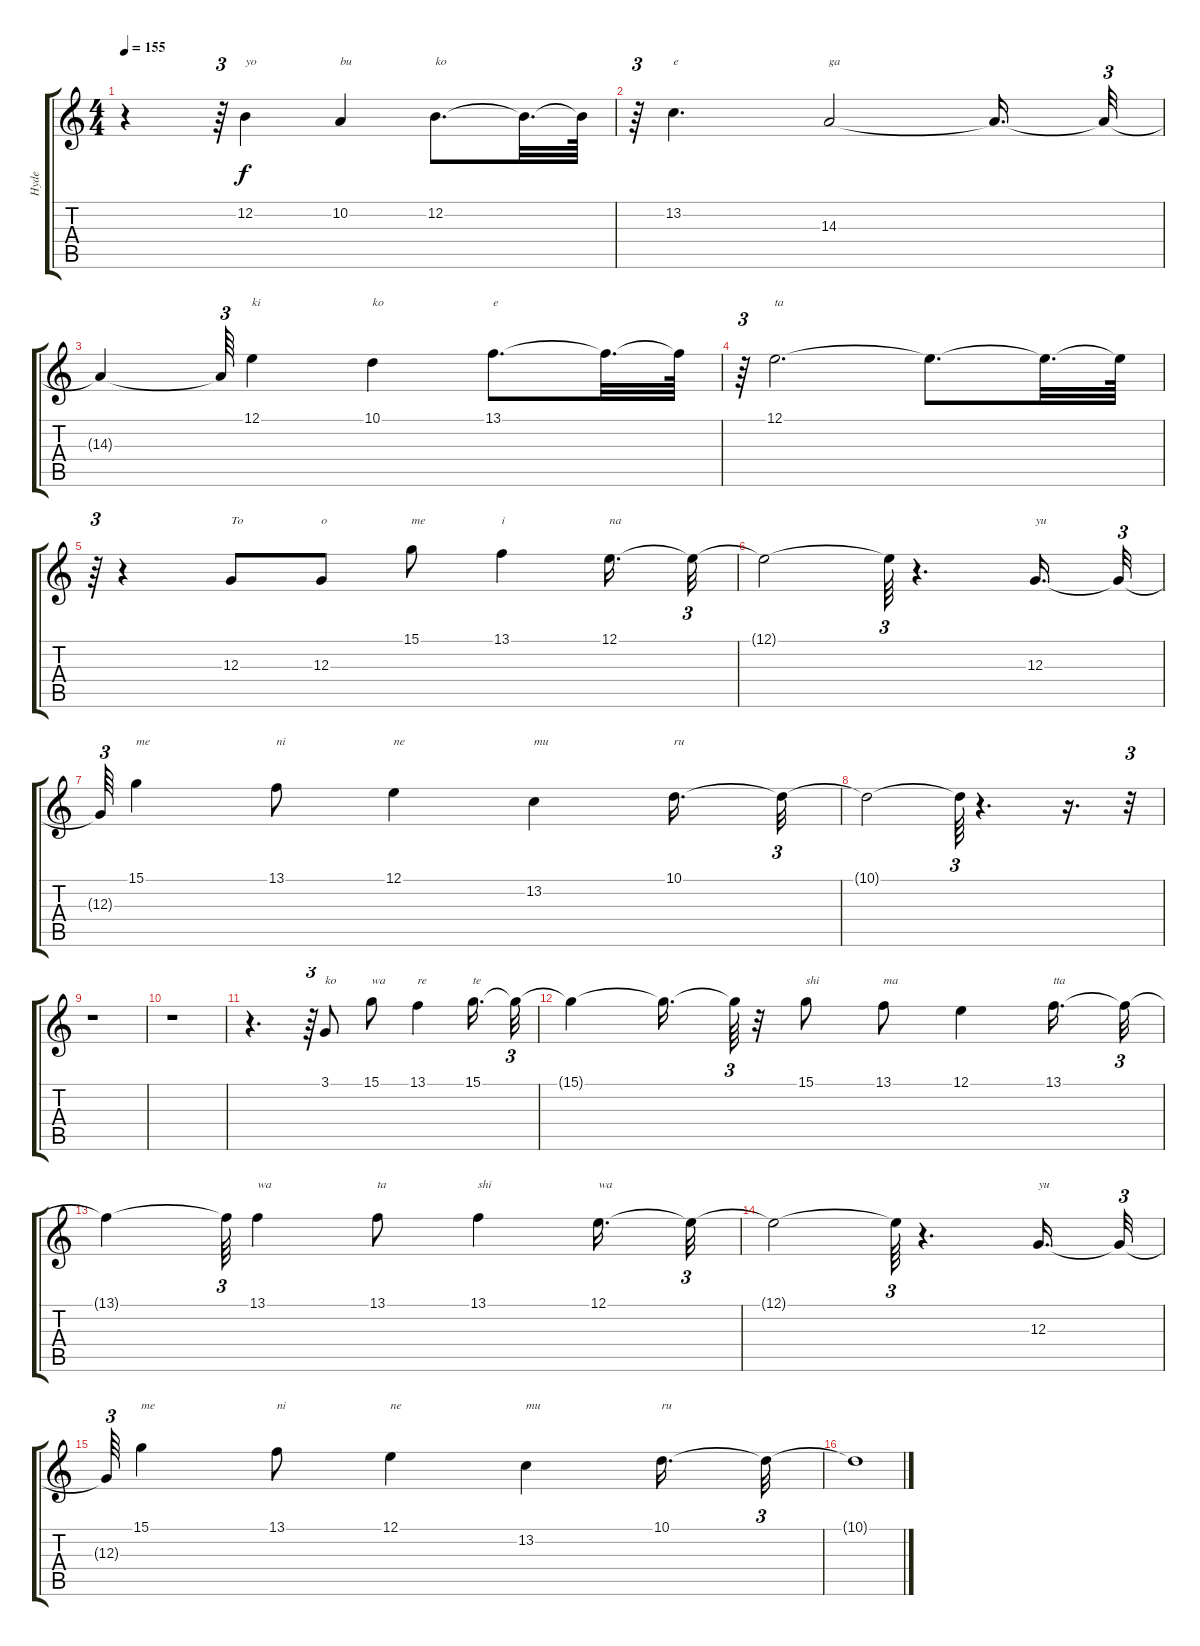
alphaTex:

\track ("Hyde" "Hyde") {instrument flute}
\staff {score tabs}
\tuning (E4 B3 G3 D3 A2 E2) {hide}
\ts (4 4)
\tempo 155
\clef g2
\ks c
r.4{dy f} r.64{tu (3 2)} 12.2.4{txt "yo"} 10.2.4{txt "bu"} 12.2.8{d txt "ko"} 12.2{t}.32{d} 12.2{t}.64 |
r.64{tu (3 2)} 13.2.4{d txt "e"} 14.3.2{txt "ga"} 14.3{t}.16{d} 14.3{t}.32{tu (3 2)} |
14.3{t}.4 14.3{t}.64{tu (3 2)} 12.1.4{txt "ki"} 10.1.4{txt "ko"} 13.1.8{d txt "e"} 13.1{t}.32{d} 13.1{t}.64 |
r.64{tu (3 2)} 12.1.2{d txt "ta"} 12.1{t}.8{d} 12.1{t}.32{d} 12.1{t}.64 |
r.64{tu (3 2)} r.4 12.3.8{txt "To"} 12.3.8{txt "o"} 15.1.8{txt "me"} 13.1.4{txt "i"} 12.1.16{d txt "na"} 12.1{t}.32{tu (3 2)} |
12.1{t}.2 12.1{t}.64{tu (3 2)} r.4{d} 12.3.16{d txt "yu"} 12.3{t}.32{tu (3 2)} |
12.3{t}.64{tu (3 2)} 15.1.4{txt "me"} 13.1.8{txt "ni"} 12.1.4{txt "ne"} 13.2.4{txt "mu"} 10.1.16{d txt "ru"} 10.1{t}.32{tu (3 2)} |
10.1{t}.2 10.1{t}.64{tu (3 2)} r.4{d} r.16{d} r.32{tu (3 2)} |
r.1 |
r.1 |
r.4{d} r.64{tu (3 2)} 3.1.8{txt "ko"} 15.1.8{txt "wa"} 13.1.4{txt "re"} 15.1.16{d txt "te"} 15.1{t}.32{tu (3 2)} |
15.1{t}.4 15.1{t}.16{d} 15.1{t}.64{tu (3 2)} r.32 15.1.8{txt "shi"} 13.1.8{txt "ma"} 12.1.4 13.1.16{d txt "tta"} 13.1{t}.32{tu (3 2)} |
13.1{t}.4 13.1{t}.64{tu (3 2)} 13.1.4{txt "wa"} 13.1.8{txt "ta"} 13.1.4{txt "shi"} 12.1.16{d txt "wa"} 12.1{t}.32{tu (3 2)} |
12.1{t}.2 12.1{t}.64{tu (3 2)} r.4{d} 12.3.16{d txt "yu"} 12.3{t}.32{tu (3 2)} |
12.3{t}.64{tu (3 2)} 15.1.4{txt "me"} 13.1.8{txt "ni"} 12.1.4{txt "ne"} 13.2.4{txt "mu"} 10.1.16{d txt "ru"} 10.1{t}.32{tu (3 2)} |
10.1{t}.1
